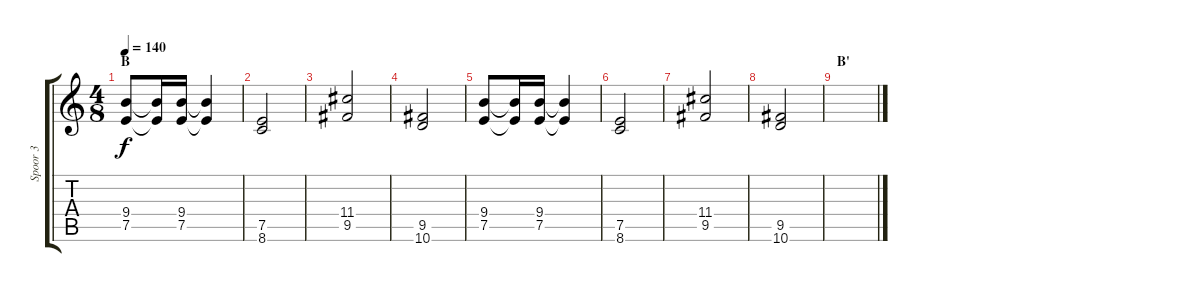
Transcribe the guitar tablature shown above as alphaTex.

\track ("Spoor 3" "Spoor 3") {instrument overdrivenguitar}
\staff {score tabs}
\tuning (E4 B3 G3 D3 A2 E2) {hide}
\ts (4 8)
\section ("" "B")
\tempo 140
\clef g2
\ks c
(9.4 7.5).8{dy f volume 11} (9.4{t} 7.5{t}).16 (9.4 7.5).16 (9.4{t} 7.5{t}).4 |
(7.5 8.6).2 |
(11.4 9.5).2 |
(9.5 10.6).2 |
(9.4 7.5).8 (9.4{t} 7.5{t}).16 (9.4 7.5).16 (9.4{t} 7.5{t}).4 |
(7.5 8.6).2 |
(11.4 9.5).2 |
(9.5 10.6).2 |
\section ("" "B'")
